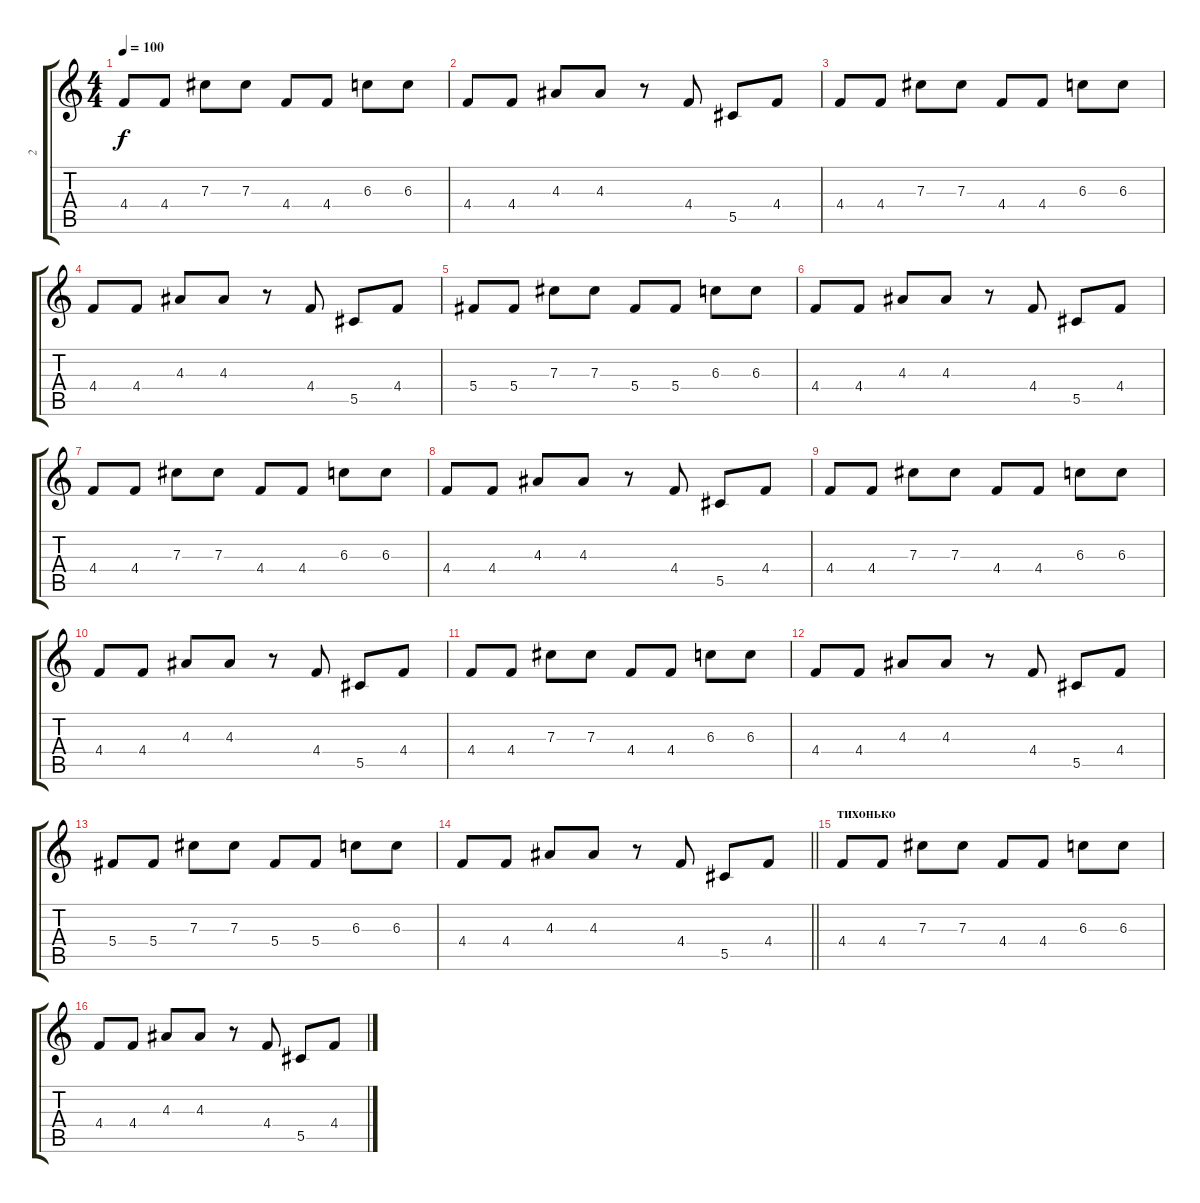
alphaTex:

\track ("2" "2") {instrument electricguitarclean}
\staff {score tabs}
\tuning (Eb4 Bb3 Gb3 Db3 Ab2 Eb2) {hide}
\ts (4 4)
\tempo 100
\clef g2
\ks c
4.4.8{dy f} 4.4.8 7.3.8 7.3.8 4.4.8 4.4.8 6.3.8 6.3.8 |
4.4.8 4.4.8 4.3.8 4.3.8 r.8 4.4.8 5.5.8 4.4.8 |
4.4.8 4.4.8 7.3.8 7.3.8 4.4.8 4.4.8 6.3.8 6.3.8 |
4.4.8 4.4.8 4.3.8 4.3.8 r.8 4.4.8 5.5.8 4.4.8 |
5.4.8 5.4.8 7.3.8 7.3.8 5.4.8 5.4.8 6.3.8 6.3.8 |
4.4.8 4.4.8 4.3.8 4.3.8 r.8 4.4.8 5.5.8 4.4.8 |
4.4.8 4.4.8 7.3.8 7.3.8 4.4.8 4.4.8 6.3.8 6.3.8 |
4.4.8 4.4.8 4.3.8 4.3.8 r.8 4.4.8 5.5.8 4.4.8 |
4.4.8 4.4.8 7.3.8 7.3.8 4.4.8 4.4.8 6.3.8 6.3.8 |
4.4.8 4.4.8 4.3.8 4.3.8 r.8 4.4.8 5.5.8 4.4.8 |
4.4.8 4.4.8 7.3.8 7.3.8 4.4.8 4.4.8 6.3.8 6.3.8 |
4.4.8 4.4.8 4.3.8 4.3.8 r.8 4.4.8 5.5.8 4.4.8 |
5.4.8 5.4.8 7.3.8 7.3.8 5.4.8 5.4.8 6.3.8 6.3.8 |
\barLineRight lightlight
4.4.8 4.4.8 4.3.8 4.3.8 r.8 4.4.8 5.5.8 4.4.8 |
\section ("" "тихонько")
4.4.8{instrument electricguitarclean} 4.4.8 7.3.8 7.3.8 4.4.8 4.4.8 6.3.8 6.3.8 |
4.4.8 4.4.8 4.3.8 4.3.8 r.8 4.4.8 5.5.8 4.4.8
